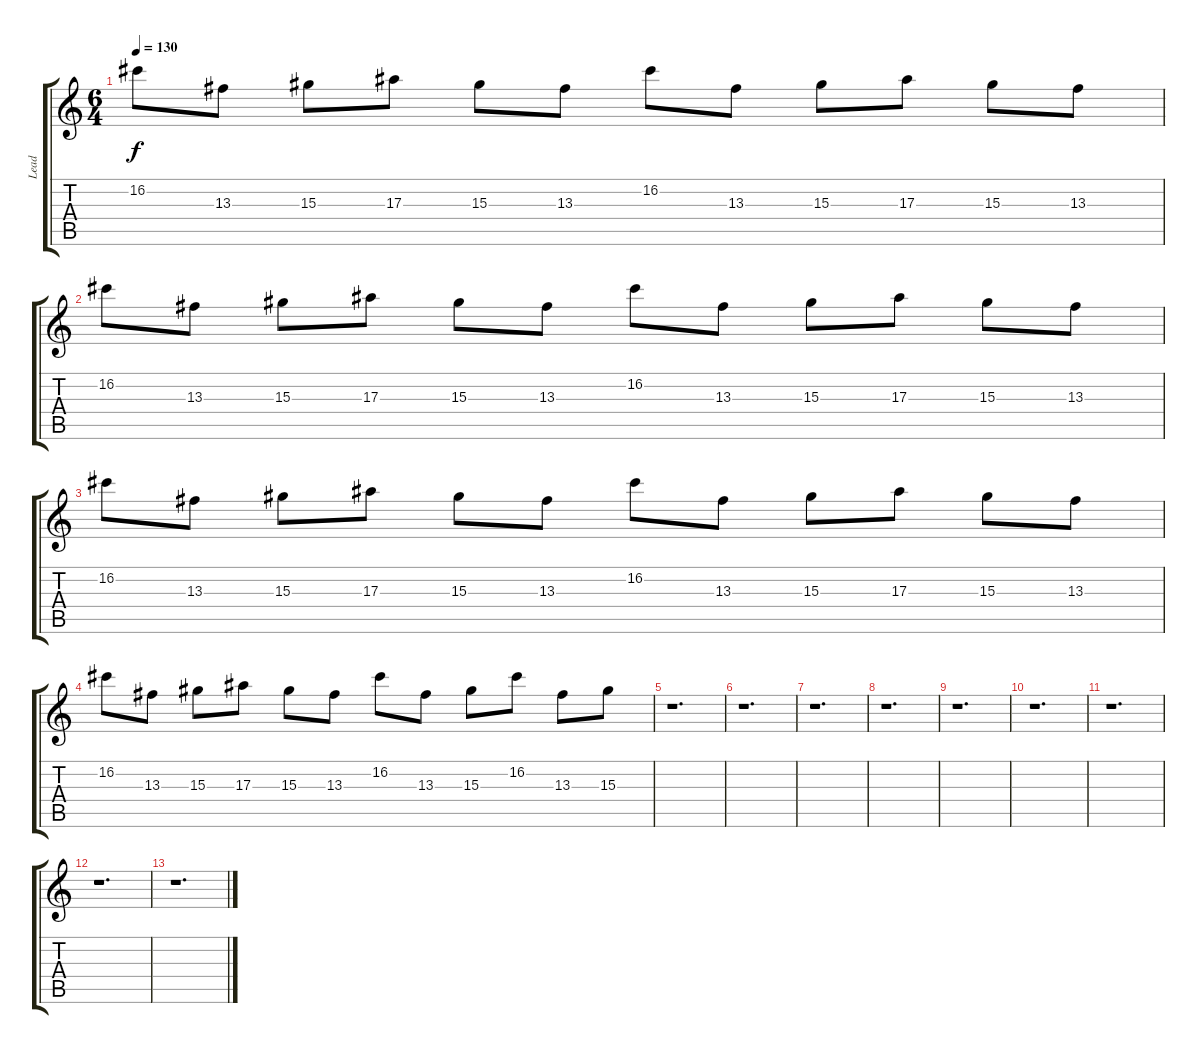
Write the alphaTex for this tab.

\track ("Lead" "Lead") {instrument distortionguitar}
\staff {score tabs}
\tuning (D4 A3 F3 C3 G2 C2) {hide}
\ts (6 4)
\tempo 130
\clef g2
\ks c
16.2.8{dy f} 13.3.8 15.3.8 17.3.8 15.3.8 13.3.8 16.2.8 13.3.8 15.3.8 17.3.8 15.3.8 13.3.8 |
16.2.8 13.3.8 15.3.8 17.3.8 15.3.8 13.3.8 16.2.8 13.3.8 15.3.8 17.3.8 15.3.8 13.3.8 |
16.2.8 13.3.8 15.3.8 17.3.8 15.3.8 13.3.8 16.2.8 13.3.8 15.3.8 17.3.8 15.3.8 13.3.8 |
16.2.8 13.3.8 15.3.8 17.3.8 15.3.8 13.3.8 16.2.8 13.3.8 15.3.8 16.2.8 13.3.8 15.3.8 |
r.1{d} |
r.1{d} |
r.1{d} |
r.1{d} |
r.1{d} |
r.1{d} |
r.1{d} |
r.1{d} |
r.1{d}
